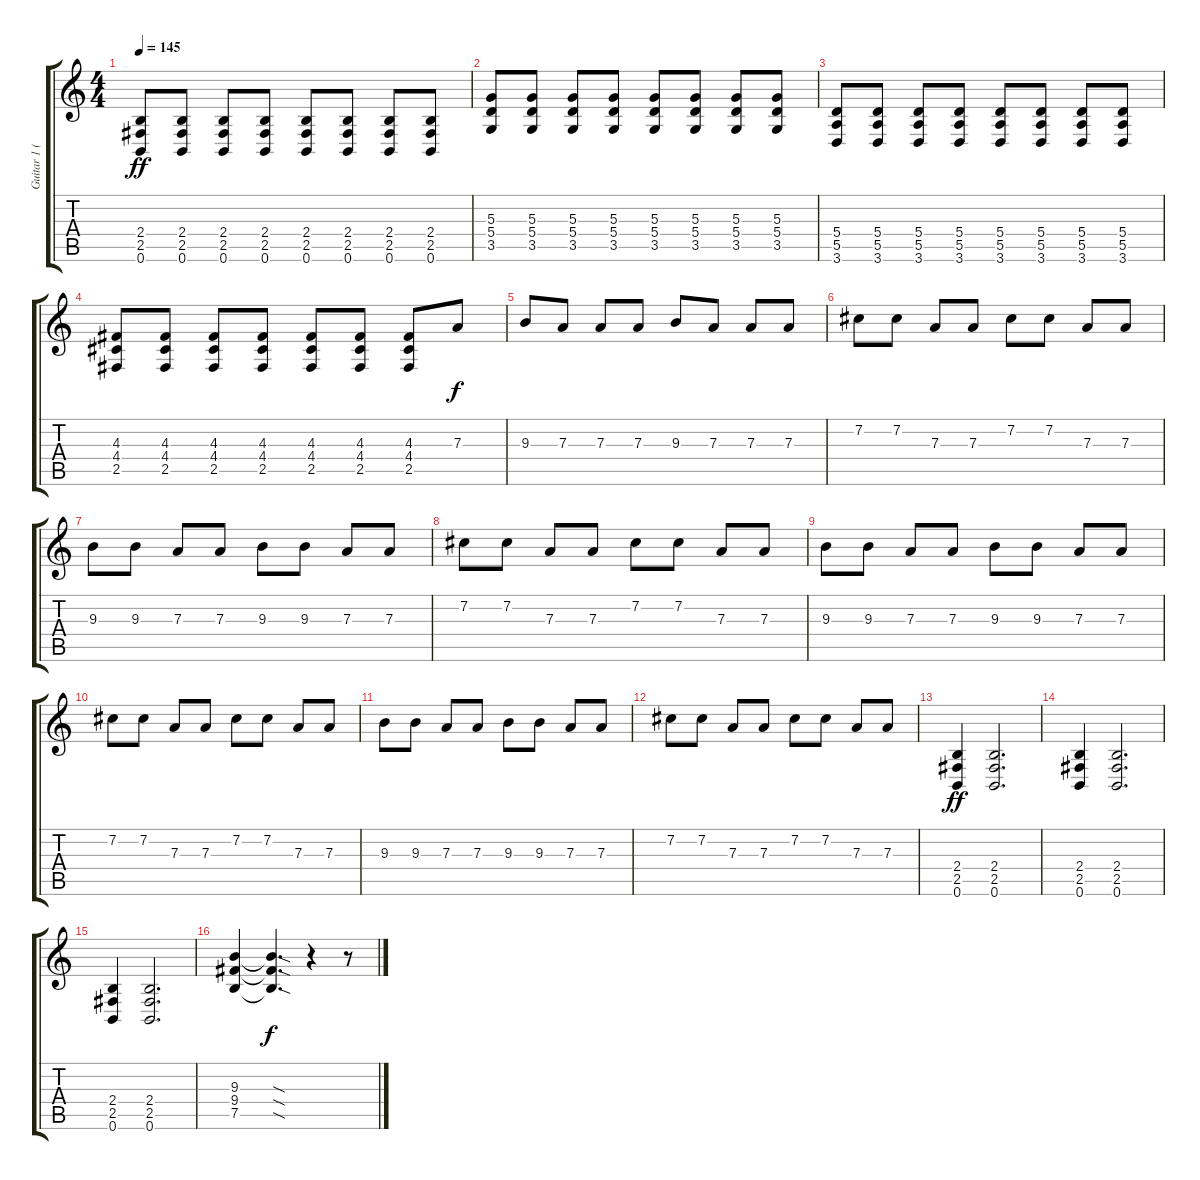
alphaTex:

\track ("Guitar 1 ( B Tuning )" "Guitar 1 (") {instrument distortionguitar}
\staff {score tabs}
\tuning (B3 Gb3 D3 A2 E2 B1) {hide}
\ts (4 4)
\tempo 145
\clef g2
\ks c
(2.4 2.5 0.6).8{dy ff} (2.4 2.5 0.6).8 (2.4 2.5 0.6).8 (2.4 2.5 0.6).8 (2.4 2.5 0.6).8 (2.4 2.5 0.6).8 (2.4 2.5 0.6).8 (2.4 2.5 0.6).8 |
(5.3 5.4 3.5).8 (5.3 5.4 3.5).8 (5.3 5.4 3.5).8 (5.3 5.4 3.5).8 (5.3 5.4 3.5).8 (5.3 5.4 3.5).8 (5.3 5.4 3.5).8 (5.3 5.4 3.5).8 |
(5.4 5.5 3.6).8 (5.4 5.5 3.6).8 (5.4 5.5 3.6).8 (5.4 5.5 3.6).8 (5.4 5.5 3.6).8 (5.4 5.5 3.6).8 (5.4 5.5 3.6).8 (5.4 5.5 3.6).8 |
(4.3 4.4 2.5).8 (4.3 4.4 2.5).8 (4.3 4.4 2.5).8 (4.3 4.4 2.5).8 (4.3 4.4 2.5).8 (4.3 4.4 2.5).8 (4.3 4.4 2.5).8 7.3.8{dy f} |
9.3.8 7.3.8 7.3.8 7.3.8 9.3.8 7.3.8 7.3.8 7.3.8 |
7.2.8 7.2.8 7.3.8 7.3.8 7.2.8 7.2.8 7.3.8 7.3.8 |
9.3.8 9.3.8 7.3.8 7.3.8 9.3.8 9.3.8 7.3.8 7.3.8 |
7.2.8 7.2.8 7.3.8 7.3.8 7.2.8 7.2.8 7.3.8 7.3.8 |
9.3.8 9.3.8 7.3.8 7.3.8 9.3.8 9.3.8 7.3.8 7.3.8 |
7.2.8 7.2.8 7.3.8 7.3.8 7.2.8 7.2.8 7.3.8 7.3.8 |
9.3.8 9.3.8 7.3.8 7.3.8 9.3.8 9.3.8 7.3.8 7.3.8 |
7.2.8 7.2.8 7.3.8 7.3.8 7.2.8 7.2.8 7.3.8 7.3.8 |
(2.4 2.5 0.6).4{dy ff} (2.4 2.5 0.6).2{d} |
(2.4 2.5 0.6).4 (2.4 2.5 0.6).2{d} |
(2.4 2.5 0.6).4 (2.4 2.5 0.6).2{d} |
(9.3 9.4 7.5).4 (9.3{sod t} 9.4{sod t} 7.5{sod t}).4{d dy f} r.4 r.8
